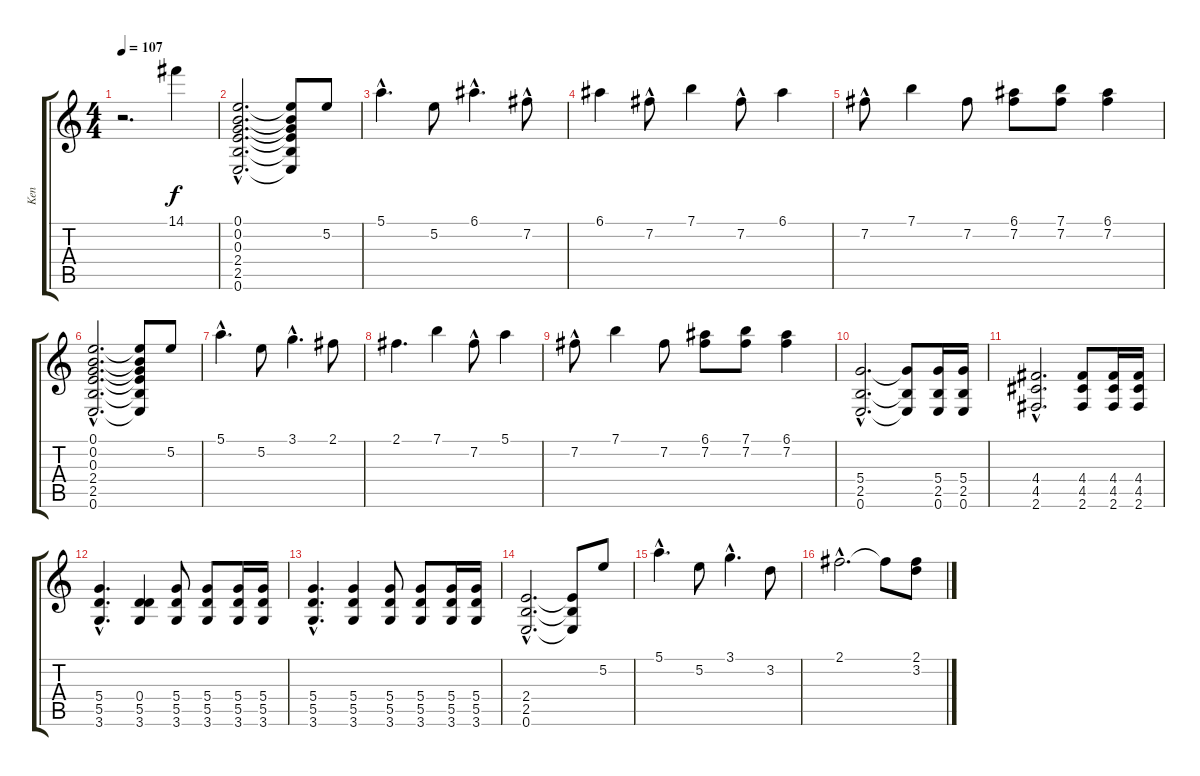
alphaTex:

\track ("Ken" "Ken") {instrument distortionguitar}
\staff {score tabs}
\tuning (E4 B3 G3 D3 A2 E2) {hide}
\ts (4 4)
\tempo 107
\clef g2
\ks c
r.2{d dy f} 14.1.4{volume 12 balance 4} |
(0.1{hac} 0.2{hac} 0.3{hac} 2.4{hac} 2.5{hac} 0.6{hac}).2{d volume 13 instrument distortionguitar} (0.1{t} 0.2{t} 0.3{t} 2.4{t} 2.5{t} 0.6{t}).8 5.2.8 |
5.1{hac}.4{d} 5.2.8 6.1{hac}.4{d} 7.2{hac}.8 |
6.1.4 7.2{hac}.8 7.1.4 7.2{hac}.8 6.1.4 |
7.2{hac}.8 7.1.4 7.2.8 (6.1 7.2).8 (7.1 7.2).8 (6.1 7.2).4 |
(0.1{hac} 0.2{hac} 0.3{hac} 2.4{hac} 2.5{hac} 0.6{hac}).2{d} (0.1{t} 0.2{t} 0.3{t} 2.4{t} 2.5{t} 0.6{t}).8 5.2.8 |
5.1{hac}.4{d} 5.2.8 3.1{hac}.4{d} 2.1.8 |
2.1.4{d} 7.1.4 7.2{hac}.8 5.1.4 |
7.2{hac}.8 7.1.4 7.2.8 (6.1 7.2).8 (7.1 7.2).8 (6.1 7.2).4 |
(5.4{hac} 2.5{hac} 0.6{hac}).2{d} (5.4{t} 2.5{t} 0.6{t}).8 (5.4 2.5 0.6).16 (5.4 2.5 0.6).16 |
(4.4{hac} 4.5{hac} 2.6{hac}).2{d} (4.4 4.5 2.6).8 (4.4 4.5 2.6).16 (4.4 4.5 2.6).16 |
(5.4{hac} 5.5{hac} 3.6{hac}).4{d} (0.4 5.5 3.6).4 (5.4 5.5 3.6).8 (5.4 5.5 3.6).8 (5.4 5.5 3.6).16 (5.4 5.5 3.6).16 |
(5.4{hac} 5.5{hac} 3.6{hac}).4{d} (5.4 5.5 3.6).4 (5.4 5.5 3.6).8 (5.4 5.5 3.6).8 (5.4 5.5 3.6).16 (5.4 5.5 3.6).16 |
(2.4{hac} 2.5{hac} 0.6{hac}).2{d} (2.4{t} 2.5{t} 0.6{t}).8 5.2.8 |
5.1{hac}.4{d} 5.2.8 3.1{hac}.4{d} 3.2.8 |
2.1{hac}.2{d} 2.1{t}.8 (2.1 3.2).8
